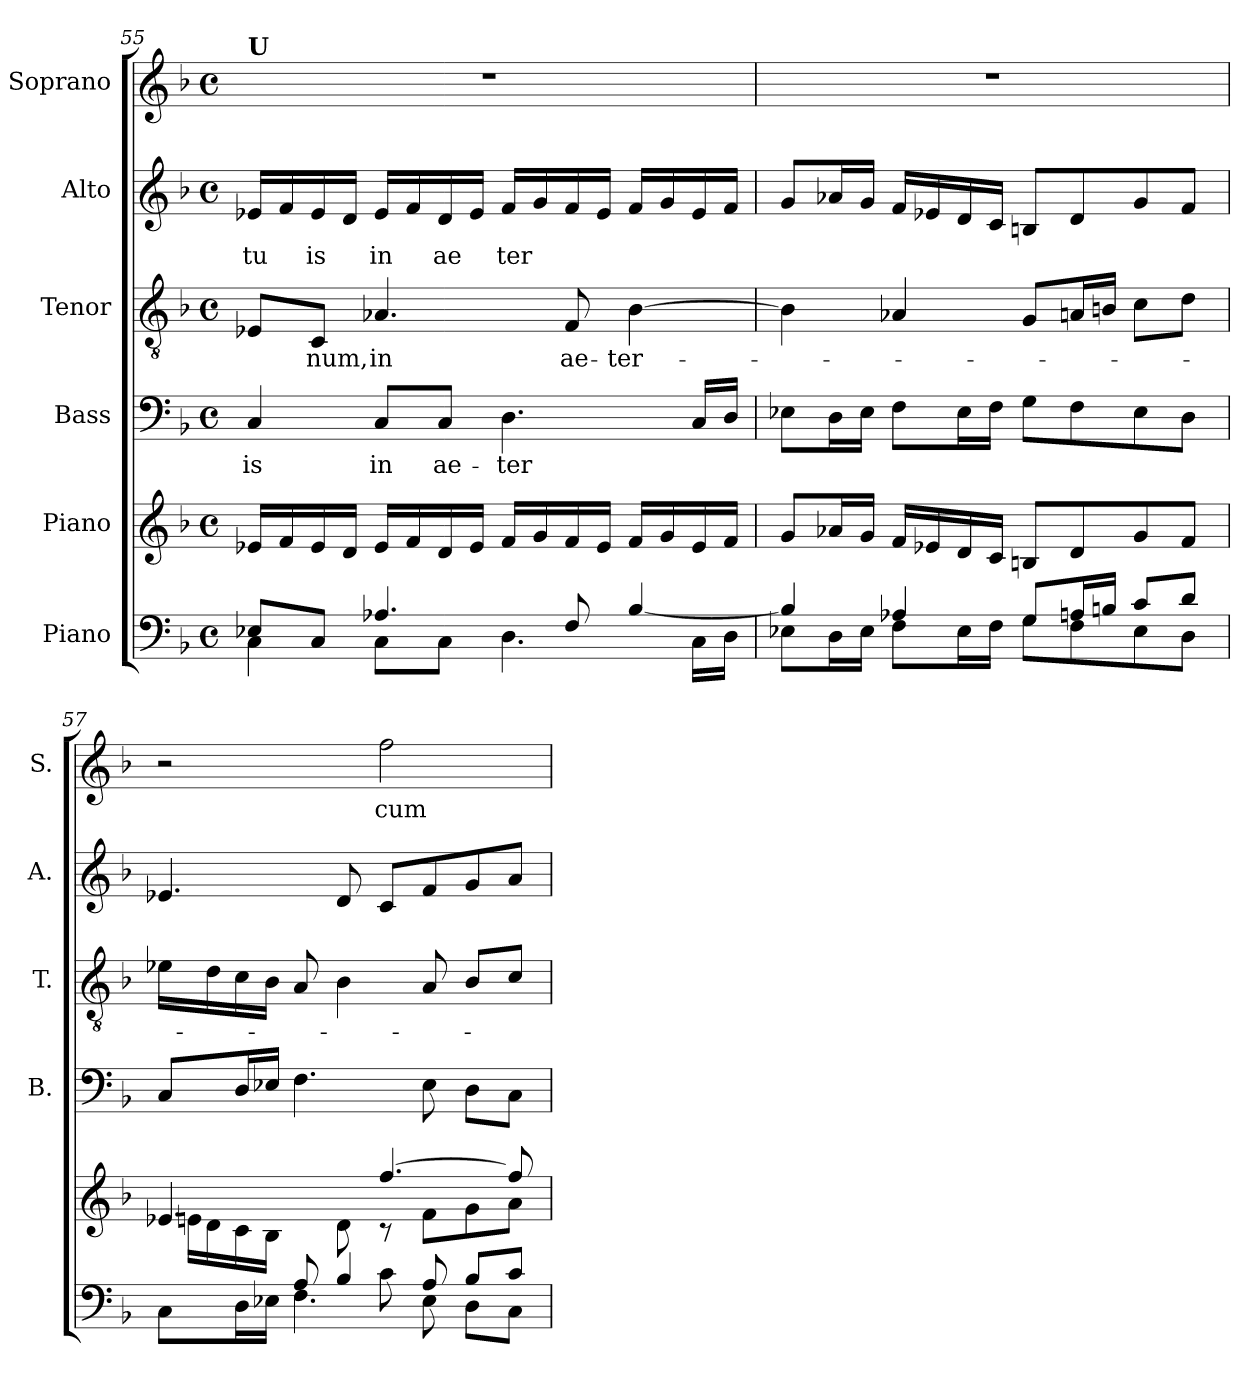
**kern	**kern	**kern	**text	**kern	**text	**kern	**text	**kern	**text
*part6	*part5	*part4	*part4	*part3	*part3	*part2	*part2	*part1	*part1
*staff6	*staff5	*staff4	*staff4	*staff3	*staff3	*staff2	*staff2	*staff1	*staff1
*I"Piano	*I"Piano	*I"Bass	*	*I"Tenor	*	*I"Alto	*	*I"Soprano	*
*	*	*I'B.	*	*I'T.	*	*I'A.	*	*I'S.	*
*clefF4	*clefG2	*clefF4	*	*clefGv2	*	*clefG2	*	*clefG2	*
*k[b-]	*k[b-]	*k[b-]	*	*k[b-]	*	*k[b-]	*	*k[b-]	*
*F:	*F:	*F:	*	*F:	*	*F:	*	*F:	*
*M4/4	*M4/4	*M4/4	*	*M4/4	*	*M4/4	*	*M4/4	*
*met(c)	*met(c)	*met(c)	*	*met(c)	*	*met(c)	*	*met(c)	*
=55	=55	=55	=55	=55	=55	=55	=55	=55	=55
*^	*	*	*	*	*	*	*	*	*
!	!	!	!	!	!	!	!	!	!LO:TX:a:B:t=U	!
!	!	!	!	!LO:LY:b	!	!	!	!LO:LY:b	!	!
4C\	8E-X/L	16e-X/LL	4C/	-is	8E-X/L	.	16e-X/LL	tu	1r	.
.	.	16f/	.	.	.	.	16f/	.	.	.
!	!	!	!	!	!	!LO:LY:b	!	!LO:LY:b	!	!
.	8C/J	16e-/	.	.	8C/J	-num,	16e-/	is	.	.
.	.	16d/JJ	.	.	.	.	16d/JJ	.	.	.
!	!	!	!	!LO:LY:b	!	!LO:LY:b	!	!LO:LY:b	!	!
8C\L	4.A-X/	16e-/LL	8C/L	in	4.A-X/	in	16e-/LL	in	.	.
.	.	16f/	.	.	.	.	16f/	.	.	.
!	!	!	!	!LO:LY:b	!	!	!	!LO:LY:b	!	!
8C\J	.	16d/	8C/J	ae-	.	.	16d/	ae	.	.
.	.	16e-/JJ	.	.	.	.	16e-/JJ	.	.	.
!	!	!	!	!LO:LY:b	!	!	!	!LO:LY:b	!	!
4.D\	.	16f/LL	4.D\	-ter	.	.	16f/LL	ter	.	.
.	.	16g/	.	.	.	.	16g/	.	.	.
!	!	!	!	!	!	!LO:LY:b	!	!	!	!
.	8F/	16f/	.	.	8F/	ae-	16f/	.	.	.
.	.	16e-/JJ	.	.	.	.	16e-/JJ	.	.	.
!	!	!	!	!	!	!LO:LY:b	!	!	!	!
.	[4B-/	16f/LL	.	.	[4B-\	-ter-	16f/LL	.	.	.
.	.	16g/	.	.	.	.	16g/	.	.	.
16C\LL	.	16e-/	16C/LL	.	.	.	16e-/	.	.	.
16D\JJ	.	16f/JJ	16D/JJ	.	.	.	16f/JJ	.	.	.
=56	=56	=56	=56	=56	=56	=56	=56	=56	=56	=56
8E-X\L	4B-/]	8g/L	8E-X\L	.	4B-\]	.	8g/L	.	1r	.
16D\L	.	16a-X/L	16D\L	.	.	.	16a-X/L	.	.	.
16E-\JJ	.	16g/JJ	16E-\JJ	.	.	.	16g/JJ	.	.	.
8F\L	4A-X/	16f/LL	8F\L	.	4A-X/	.	16f/LL	.	.	.
.	.	16e-X/	.	.	.	.	16e-X/	.	.	.
16E-\L	.	16d/	16E-\L	.	.	.	16d/	.	.	.
16F\JJ	.	16c/JJ	16F\JJ	.	.	.	16c/JJ	.	.	.
8G\L	8G/L	8Bn/L	8G\L	.	8G/L	.	8Bn/L	.	.	.
8F\	16An/L	8d/	8F\	.	16An/L	.	8d/	.	.	.
.	16Bn/JJ	.	.	.	16Bn/JJ	.	.	.	.	.
8E-\	8c/L	8g/	8E-\	.	8c\L	.	8g/	.	.	.
8D\J	8d/J	8f/J	8D\J	.	8d\J	.	8f/J	.	.	.
!!LO:LB:g=z
=57	=57	=57	=57	=57	=57	=57	=57	=57	=57	=57
*	*^	*^	*	*	*	*	*	*	*	*
*	*	*	*	*^	*	*	*	*	*	*	*	*
8C\L	4ryy	2ryy	4.e-X/	16en\LL	2ryy	8C/L	.	16e-X\LL	.	4.e-X/	.	2r	.
.	.	.	.	16d\	.	.	.	16d\	.	.	.	.	.
16D\L	.	.	.	16c\	.	16D/L	.	16c\	.	.	.	.	.
16E-X\JJ	.	.	.	16B-\JJ	.	16E-X/JJ	.	16B-\JJ	.	.	.	.	.
4.F\	8A/	.	.	2.ryy	.	4.F\	.	8A/	.	.	.	.	.
.	4B-/	.	8d\	.	.	.	.	4B-\	.	8d/	.	.	.
!	!	!	!	!	!	!	!	!	!	!	!	!	!LO:LY:b
.	.	8c\	8rc	.	[4.ff/	.	.	.	.	8c/L	.	2ff\	cum
8E-\	8A/	4.ryy	8f\L	.	.	8E-\	.	8A/	.	8f/	.	.	.
8D\L	8B-/L	.	8g\	.	.	8D\L	.	8B-/L	.	8g/	.	.	.
8C\J	8c/J	.	8a\J	.	8ff/]	8C\J	.	8c/J	.	8a/J	.	.	.
*v	*v	*v	*	*	*	*	*	*	*	*	*	*	*
*	*v	*v	*v	*	*	*	*	*	*	*	*
=	=	=	=	=	=	=	=	=	=
*-	*-	*-	*-	*-	*-	*-	*-	*-	*-
